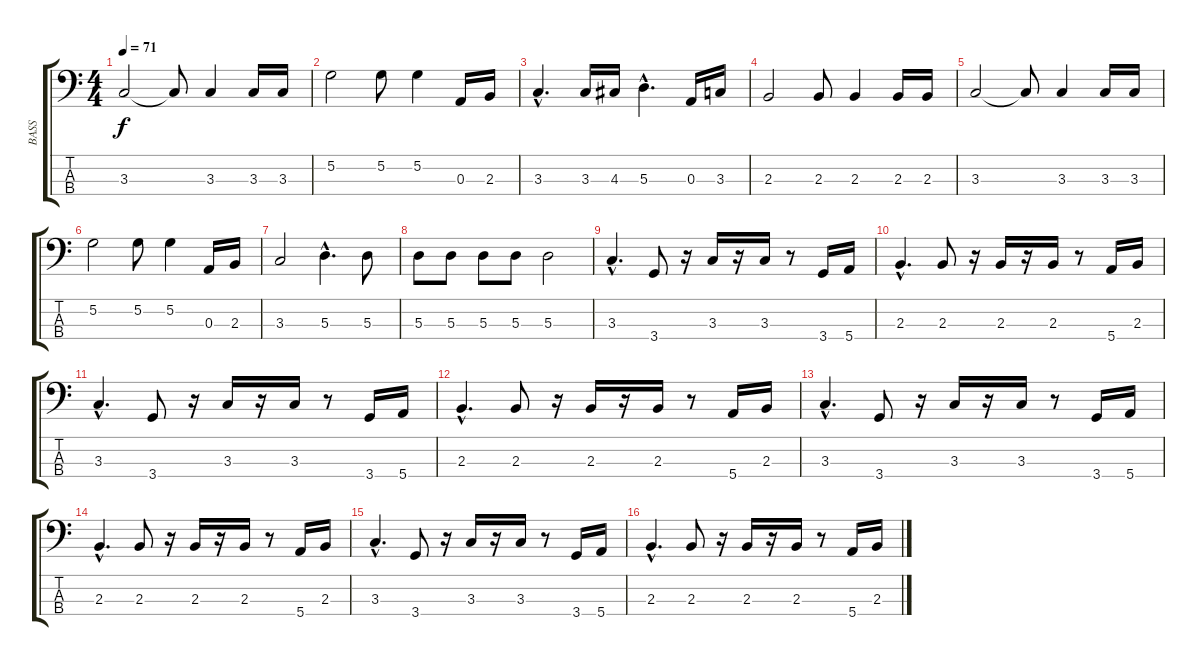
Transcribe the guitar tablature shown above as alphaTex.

\track ("BASS" "BASS") {instrument electricbassfinger}
\staff {score tabs}
\tuning (G2 D2 A1 E1) {hide}
\ts (4 4)
\tempo 71
\clef f4
\ks c
3.3.2{dy f} 3.3{t}.8 3.3.4 3.3.16 3.3.16 |
5.2.2 5.2.8 5.2.4 0.3.16 2.3.16 |
3.3{hac}.4{d} 3.3.16 4.3.16 5.3{hac}.4{d} 0.3.16 3.3.16 |
2.3.2 2.3.8 2.3.4 2.3.16 2.3.16 |
3.3.2 3.3{t}.8 3.3.4 3.3.16 3.3.16 |
5.2.2 5.2.8 5.2.4 0.3.16 2.3.16 |
3.3.2 5.3{hac}.4{d} 5.3.8 |
5.3.8 5.3.8 5.3.8 5.3.8 5.3.2 |
3.3{hac}.4{d} 3.4.8 r.16 3.3.16 r.16 3.3.16 r.8 3.4.16 5.4.16 |
2.3{hac}.4{d} 2.3.8 r.16 2.3.16 r.16 2.3.16 r.8 5.4.16 2.3.16 |
3.3{hac}.4{d} 3.4.8 r.16 3.3.16 r.16 3.3.16 r.8 3.4.16 5.4.16 |
2.3{hac}.4{d} 2.3.8 r.16 2.3.16 r.16 2.3.16 r.8 5.4.16 2.3.16 |
3.3{hac}.4{d} 3.4.8 r.16 3.3.16 r.16 3.3.16 r.8 3.4.16 5.4.16 |
2.3{hac}.4{d} 2.3.8 r.16 2.3.16 r.16 2.3.16 r.8 5.4.16 2.3.16 |
3.3{hac}.4{d} 3.4.8 r.16 3.3.16 r.16 3.3.16 r.8 3.4.16 5.4.16 |
2.3{hac}.4{d} 2.3.8 r.16 2.3.16 r.16 2.3.16 r.8 5.4.16 2.3.16
